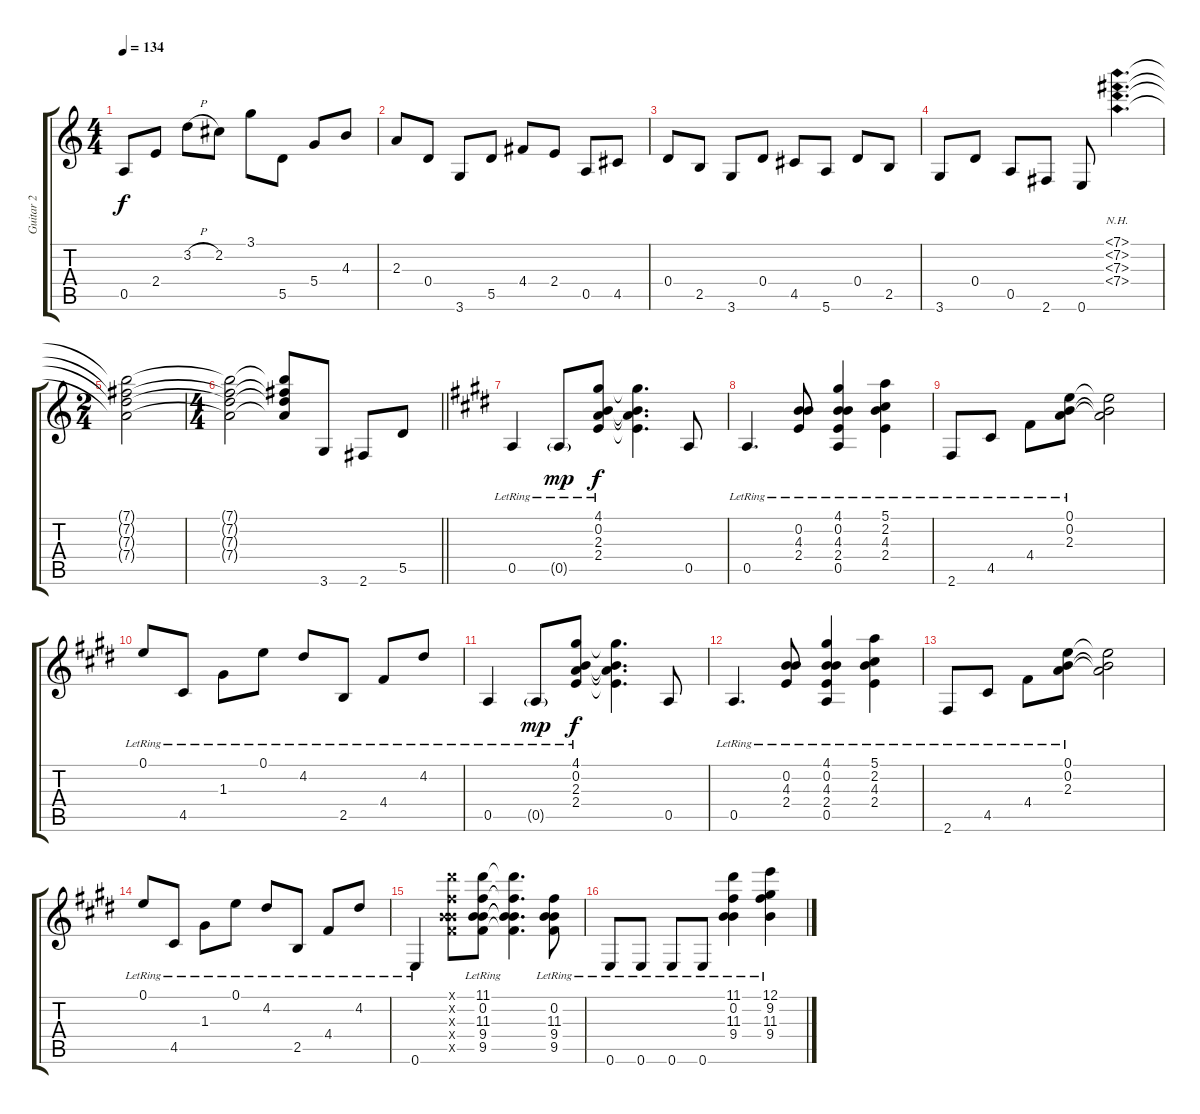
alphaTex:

\track ("Guitar 2" "Guitar 2") {instrument acousticguitarsteel}
\staff {score tabs}
\tuning (E4 B3 G3 D3 A2 E2) {hide}
\ts (4 4)
\tempo 134
\clef g2
\ks c
0.5.8{dy f} 2.4.8 3.2{h}.8 2.2.8 3.1.8 5.5.8 5.4.8 4.3.8 |
2.3.8 0.4.8 3.6.8 5.5.8 4.4.8 2.4.8 0.5.8 4.5.8 |
0.4.8 2.5.8 3.6.8 0.4.8 4.5.8 5.6.8 0.4.8 2.5.8 |
3.6.8 0.4.8 0.5.8 2.6.8 0.6.8 (7.1{nh} 7.2{nh} 7.3{nh} 7.4{nh}).4{d} |
\ts (2 4)
(7.1{t} 7.2{t} 7.3{t} 7.4{t}).2 |
\ts (4 4)
\barLineRight lightlight
(7.1{t} 7.2{t} 7.3{t} 7.4{t}).2 (7.1{t} 7.2{t} 7.3{t} 7.4{t}).8 3.6.8 2.6.8 5.5.8 |
\ks e
0.5{lr}.4 0.5{g lr}.8{dy mp} (4.1{lr} 0.2{lr} 2.3{lr} 2.4{lr}).8{dy f} (4.1{t} 0.2{t} 2.3{t} 2.4{t}).4{d} 0.5.8 |
0.5{lr}.4{d} (0.2{lr} 4.3{lr} 2.4{lr}).8 (4.1{lr} 0.2{lr} 4.3{lr} 2.4{lr} 0.5{lr}).4 (5.1{lr} 2.2{lr} 4.3{lr} 2.4{lr}).4 |
2.6{lr}.8 4.5{lr}.8 4.4{lr}.8 (0.1{lr} 0.2{lr} 2.3{lr}).8 (0.1{t} 0.2{t} 2.3{t}).2 |
0.1{lr}.8 4.5{lr}.8 1.3{lr}.8 0.1{lr}.8 4.2{lr}.8 2.5{lr}.8 4.4{lr}.8 4.2{lr}.8 |
0.5{lr}.4 0.5{g lr}.8{dy mp} (4.1{lr} 0.2{lr} 2.3{lr} 2.4{lr}).8{dy f} (4.1{t} 0.2{t} 2.3{t} 2.4{t}).4{d} 0.5.8 |
0.5{lr}.4{d} (0.2{lr} 4.3{lr} 2.4{lr}).8 (4.1{lr} 0.2{lr} 4.3{lr} 2.4{lr} 0.5{lr}).4 (5.1{lr} 2.2{lr} 4.3{lr} 2.4{lr}).4 |
2.6{lr}.8 4.5{lr}.8 4.4{lr}.8 (0.1{lr} 0.2{lr} 2.3{lr}).8 (0.1{t} 0.2{t} 2.3{t}).2 |
0.1{lr}.8 4.5{lr}.8 1.3{lr}.8 0.1{lr}.8 4.2{lr}.8 2.5{lr}.8 4.4{lr}.8 4.2{lr}.8 |
0.6{lr}.4 (11.1{x} 0.2{x} 11.3{x} 9.4{x} 9.5{x}).8 (11.1{lr} 0.2{lr} 11.3{lr} 9.4{lr} 9.5{lr}).8 (11.1{t} 0.2{t} 11.3{t} 9.4{t} 9.5{t}).4{d} (0.2{lr} 11.3{lr} 9.4{lr} 9.5{lr}).8 |
0.6{lr}.8 0.6{lr}.8 0.6{lr}.8 0.6{lr}.8 (11.1{lr} 0.2{lr} 11.3{lr} 9.4{lr}).4 (12.1{lr} 9.2{lr} 11.3{lr} 9.4{lr}).4
